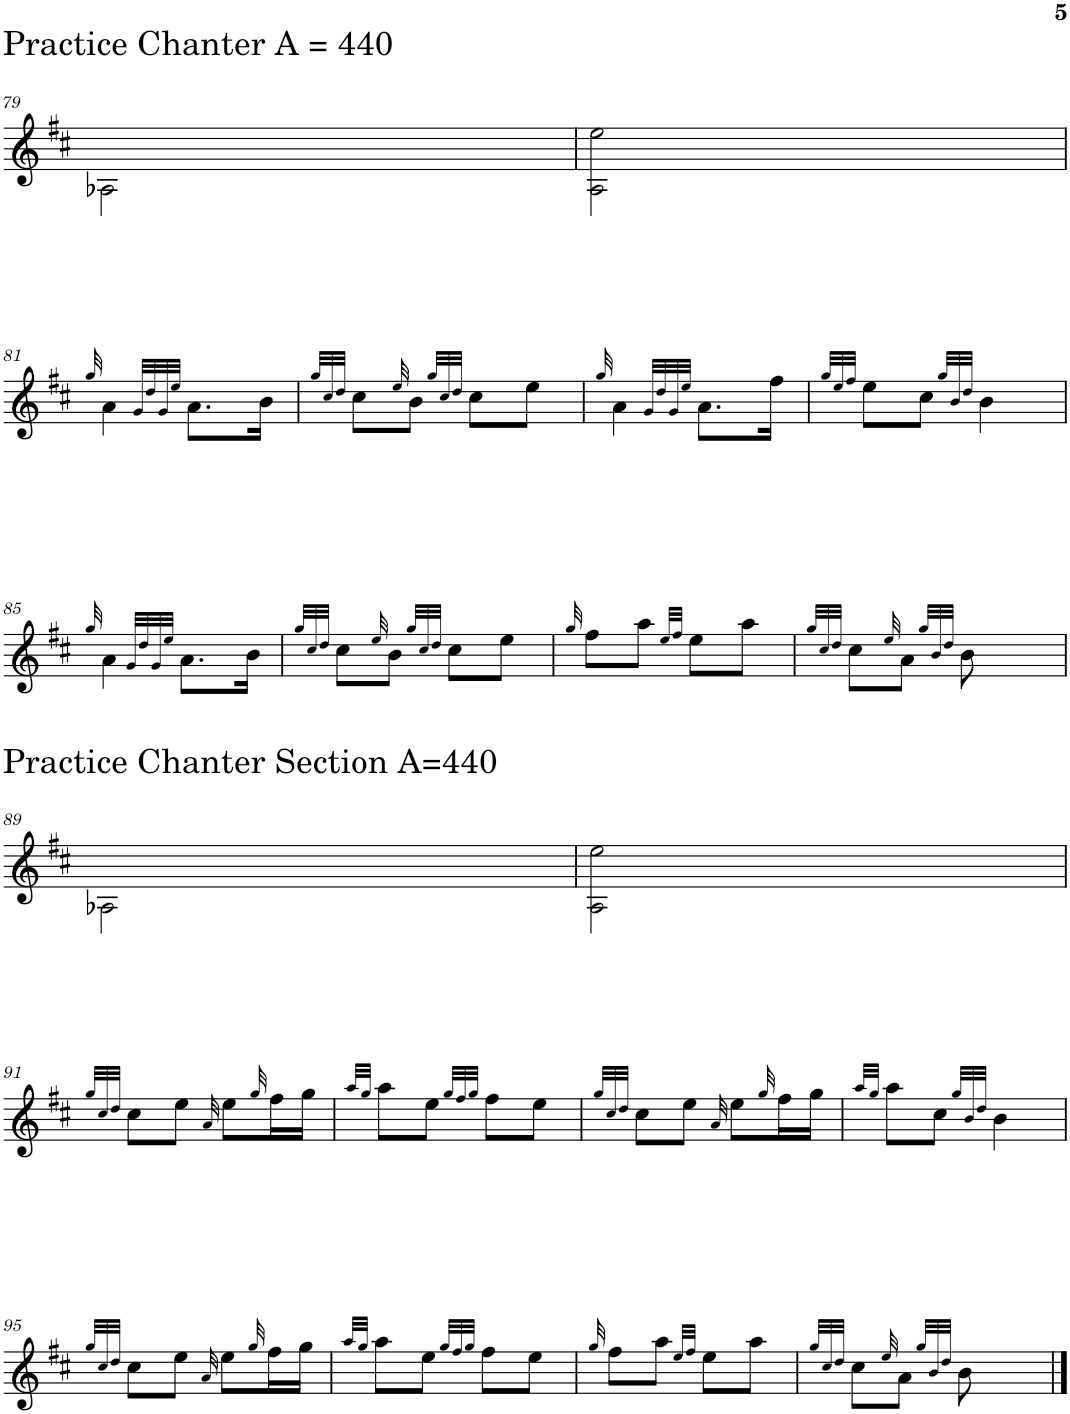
**kern
*part1
*staff1
*I"Bagpipes
!!LO:PB:g=z
*clefG2
*Trd1c2
*k[f#c#]
*M2/4
=79
!LO:TX:a:t=Practice Chanter A = 440
2A-X\
=80
2A\ 2ee\
!!LO:LB:g=z
=81
32qgg/
4a\
32qg/LLL
32qdd/
32qg/
32qee/JJJ
8.a\L
16b\Jk
=82
32qgg/LLL
32qcc#/
32qdd/JJJ
8cc#\L
32qee/
8b\J
32qgg/LLL
32qcc#/
32qdd/JJJ
8cc#\L
8ee\J
=83
32qgg/
4a\
32qg/LLL
32qdd/
32qg/
32qee/JJJ
8.a\L
16ff#\Jk
=84
32qgg/LLL
32qee/
32qff#/JJJ
8ee\L
8cc#\J
32qgg/LLL
32qb/
32qdd/JJJ
4b\
!!LO:LB:g=z
=85
32qgg/
4a\
32qg/LLL
32qdd/
32qg/
32qee/JJJ
8.a\L
16b\Jk
=86
32qgg/LLL
32qcc#/
32qdd/JJJ
8cc#\L
32qee/
8b\J
32qgg/LLL
32qcc#/
32qdd/JJJ
8cc#\L
8ee\J
=87
32qgg/
8ff#\L
8aa\J
32qee/LLL
32qff#/JJJ
8ee\L
8aa\J
=88
32qgg/LLL
32qcc#/
32qdd/JJJ
8cc#\L
32qee/
8a\J
32qgg/LLL
32qb/
32qdd/JJJ
8b\
8A#X
!!LO:LB:g=z
=89
!LO:TX:a:t=Practice Chanter Section A=440
2A-X\
=90
2A\ 2ee\
!!LO:LB:g=z
=91
32qgg/LLL
32qcc#/
32qdd/JJJ
8cc#\L
8ee\J
32qa/
8ee\L
32qgg/
16ff#\L
16gg\JJ
=92
32qaa/LLL
32qgg/JJJ
8aa\L
8ee\J
32qgg/LLL
32qff#/
32qgg/JJJ
8ff#\L
8ee\J
=93
32qgg/LLL
32qcc#/
32qdd/JJJ
8cc#\L
8ee\J
32qa/
8ee\L
32qgg/
16ff#\L
16gg\JJ
=94
32qaa/LLL
32qgg/JJJ
8aa\L
8cc#\J
32qgg/LLL
32qb/
32qdd/JJJ
4b\
!!LO:LB:g=z
=95
32qgg/LLL
32qcc#/
32qdd/JJJ
8cc#\L
8ee\J
32qa/
8ee\L
32qgg/
16ff#\L
16gg\JJ
=96
32qaa/LLL
32qgg/JJJ
8aa\L
8ee\J
32qgg/LLL
32qff#/
32qgg/JJJ
8ff#\L
8ee\J
=97
32qgg/
8ff#\L
8aa\J
32qee/LLL
32qff#/JJJ
8ee\L
8aa\J
=98
32qgg/LLL
32qcc#/
32qdd/JJJ
8cc#\L
32qee/
8a\J
32qgg/LLL
32qb/
32qdd/JJJ
8b\
8A#X
==
*-
